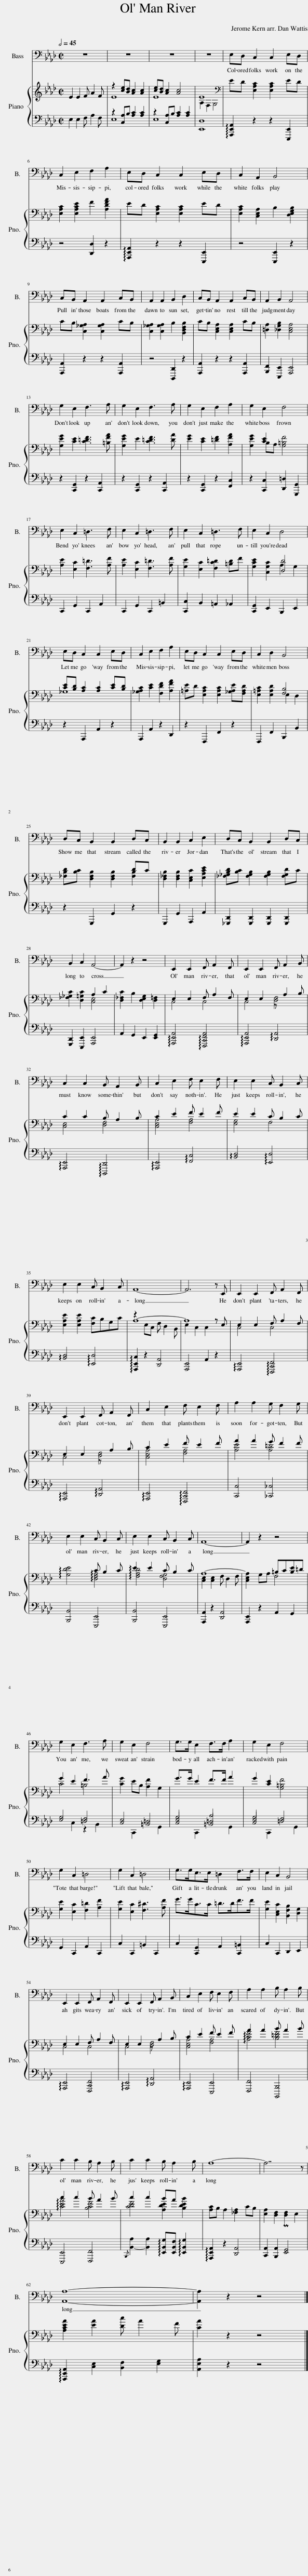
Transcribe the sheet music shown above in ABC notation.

X:1
%%score 1 { ( 2 4 ) | ( 3 5 ) }
L:1/8
Q:1/2=45
M:2/2
I:linebreak $
K:Ab
V:1 bass
V:2 treble
V:4 treble
V:3 bass
V:5 bass
V:1
 z8 | z8 | z8 | z8 | E,D, C,2 C,2 E,D, |$ %5
 C,2 E,2 F,2 A,2 | E,D, C,2 C,2 E,D, | C,2 A,,2 B,,4 |$ C,B,, A,,2 A,,2 C,B,, | A,,2 A,,2 B,,2 D,2 | %10
 C,B,, A,,2 A,,2 C,B,, | A,,2 B,,2 A,,4 |$ G,2 E,2 F,3 A, | G,2 E,2 F,3 A, | G,2 E,2 F,2 A,2 | %15
 G,2 E,2 F,4 |$ E,2 C,2 =D,3 F, | E,2 C,2 =D,3 F, | E,2 C,2 =D,3 F, | E,2 C,2 D,4 |$ %20
 E,D, C,2 C,2 E,D, | C,2 E,2 F,2 A,2 | E,D, C,2 C,2 E,D, | C,2 D,2 B,,4 |$ D,C, B,,2 B,,2 D,C, | %25
 B,,2 B,,2 C,2 E,2 | D,C, B,,2 B,,2 D,C, |$ B,,2 C,2 A,,4- | A,,2 z2 z4 | E,,2 E,,2 F,, A,,2 F,, | %30
 E,,2 E,,2 F,, A,,2 B,, |$ C,2 C,2 B,, A,,2 B,, | C,2 E,2 F, E,2 F, | E,2 E,2 C, B,,2 C, |$ E,2 E,2 C, B,,2 C, | %35
 A,,8- | A,,6 z E,, | E,,2 E,,2 F,, A,,2 F,, |$ E,,2 E,,2 F,, A,,2 F,, | C,2 E,2 F, E,2 F, | %40
 A,2 A,2 G, F,2 G, |$ E,2 E,2 C, B,,2 C, | E,2 E,2 C, B,,2 C, | A,,8- | A,,2 z2 z4 |$ %45
 G,2 E,2 F,3 A, | G,2 E,2 F,4 | G,>G, E,2 F,>F, A,2 | G,2 E,2 F,4 |$ G,2 C,2 =D,4 | %50
 G,2 C,2 =D,4 | G,>G,E,>E, =D,2 F,>F, | E,2 C,2 B,,4 |$ E,,2 E,,2 F,, A,,2 F,, | E,,2 E,,2 F,, A,,2 B,, | %55
 C,2 E,2 F, E,2 F, | A,2 A,2 B, A,2 B, |$ C2 C2 B, A,2 B, | C2 C2 B, A,2 B, | A,8- | %60
 A,7 z |$ [A,,A,]8- | [A,,A,]2 z2 z4 |] %63
V:2
 E2 E2 F A2 F | z2 [ce][Bd] [Ac]2 [Ac]2 | [ce][Bd] [Ac]2 [Ac]4 | A,2 F,2 G,4 |[K:bass] ED [E,A,C]2 [E,A,C]2 ED |$ %5
 [E,A,C]2 [E,A,CE]2 F2 [A,DFA]2 | ED [E,A,C]2 [E,A,C]2 ED | [E,A,C]2 [C,E,A,]2 B,2 [D,E,G,B,]2 |$ CB, [C,_G,A,]2 [C,G,A,]2 CB, | [C,_G,A,]2 [C,G,A,]2 B,2 [B,,D,F,B,]2 | %10
 CB, [C,E,A,]2 [C,E,A,]2 CB, | [=D,A,]2 [_D,G,B,]2 [C,E,A,]4 |$ [G,EG]2 [CE]2 [C=DF]3 [=B,FA] | [G,EG]2 E2 [C=DF]3 [DA] | [EG]2 [CE]2 [=DF]2 [A,FA]2 | %15
 [G,EG]2 B,A, [G,=B,F]4 |$ [A,E]2 [E,C]2 [F,=D]3 [A,F] | [A,E]2 [E,C]2 [F,=D]3 [A,F] | [G,E]2 [E,C]2 [F,C=D]2 [=B,D]F | [G,CE]2 [C,G,C]2 A,2 G,2 |$ %20
 [CE][B,D] [A,C]2 [A,C]2 [CE][B,D] | [_G,A,C]2 [CE]2 [F,DF]2 [A,FA]2 | [=A,E]D [E,A,C]2 [E,A,C]2 [_G,A,E][F,A,D] | [E,=A,C]2 [E,A,D]2 E,2 D,2 |$ [_F,B,D][B,C] [D,F,B,]2 [D,F,B,]2 DC | %25
 [D,_F,B,]2 [D,F,B,]2 [C,E,C]2 [E,A,CE]2 | [_F,_G,B,D][B,C] [F,G,B,]2 [F,G,B,]2 [F,G,D]C |$ [_F,_G,C]2 [D,=G,C]2 A,2 C2 | [D,_F,C]2 B,2 [D,E,G,]2 [D,=F,]2 | E,2 E,2 F, A,2 F, | %30
 E,2 E,2 z A,2 B, |$ C2 C2 B, A,2 B, | C2 E2 F E2 F | E2 E2 C B,2 C |$ [E,A,E]2 [E,A,E]2 [F,C]B,G,C | %35
 z2 E,C, F, D,2 B,, | E,2 C,2 C,2 z E, | E,2 E,2 F, A,2 F, |$ E,2 E,2 z A,2 B, | C2 E2 F E2 F | %40
 A2 A2 G F2 F |$ !arpeggio![G,DE]4 C B,2 C | E2 E2 C B,2 C | [C,E,]2 [C,E,]2 F, D,2 F, | [C,E,A,]2 G,A, =B,C[B,E]=D |$ %45
 C4 =B,4 | [CG]2 EB, [A,F]2 G,2 |[I:staff +1] G,4 A,4 | G,4[I:staff -1] [G,=B,F]4 |$ [G,E]2 [E,C]2 [F,=D]2 [A,F]2 | %50
 [G,E]2 [E,C]2 [F,^C]3 [A,F] | G>GC>C =D>DF>F | [G,E]2 [C,E,C]2 [B,,F,B,]2 [D,G,]2 |$ E,2 E,2 F, A,2 F, | E,2 E,2 z A,2 B, | %55
 C2 E2 F E2 F | A2 A2 B A2 B |$ c2 c2 B A2 B | c2 c2 BA [B,DEB]2 | [A,C]B, A,2 [_F,A,]2 CB, | %60
 [E,A,]2 [D,F,]2 P[D,F,]2 E,2 |$ [A,CEA]2 [EA]2 [Dc] A2 F | [CA]2 z2 z4 |] %63
V:3
 E,2 E,2 F, A,2 F, | z2 [C,A,]B, [A,C]2 [A,C]2 | z2 [C,A,]B, [A,C]2 [A,C]2 | [E,,D,]8 | !arpeggio![A,,,E,,A,,]2 z2 z2 [E,,,E,,]2 |$ %5
 z4 [D,,D,]2 z2 | !arpeggio![A,,,E,,A,,]2 z2 z2 [E,,,E,,]2 | z4 [E,,,E,,]2 z2 |$ [A,,,A,,]2 z2 z2 [A,,,A,,]2 | z4 [D,,,D,,]2 z2 | %10
 [A,,,A,,]2 z2 z2 [A,,,A,,]2 | [B,,,F,,]2 [E,,,E,,]2 [A,,,E,,]4 |$ z2 [C,,G,,]2 z2 [C,,A,,]2 | z2 [C,,G,,]2 z2 [C,,A,,]2 | z2 [C,,G,,]2 z2 [F,,C,]2 | %15
 z2 [C,,C,]2 [D,,=D,]2 [G,,,G,,]2 |$ C,,2 G,,2 C,,2 A,,2 | C,,2 G,,2 C,,2 =B,,2 | [C,,C,]2 B,,2 =A,,2 _A,,2 | [C,,G,,]2 E,,2 B,,,2 E,,2 |$ %20
 z2 A,,,2 A,,2 z2 | A,,,2 A,,2 z2 D,,2 | z2 F,,,2 F,,2 z2 | F,,,2 F,,2 B,,,2 B,,2 |$ z2 G,,,2 G,,2 z2 | %25
 G,,,2 G,,2 A,,,2 A,,2 | [_G,,,D,,]2 [G,,,D,,]2 [G,,,D,,]2 [G,,,D,,]2 |$ [G,,,D,,]2 [E,,,E,,]2 [A,,,E,,]4 | A,,2 G,,2 E,,2 [E,,G,,]2 | !arpeggio![A,,,E,,A,,]4 !arpeggio![F,,,C,,F,,A,,]4 | %30
 !arpeggio![A,,,E,,A,,]4 !arpeggio![D,,A,,]4 |$ !arpeggio![A,,,E,,]4 !arpeggio![D,,,D,,]4 | !arpeggio![A,,,E,,]4 !arpeggio![F,,C,]4 | !arpeggio![B,,D,]4 !arpeggio![E,,D,]4 |$ !arpeggio![B,,D,]4 !arpeggio![E,,D,]4 | %35
 !arpeggio![A,,,E,,C,]2 z2 [D,,A,,]4 | [A,,,E,,]4 A,,2 z2 | !arpeggio![A,,,E,,]4 !arpeggio![F,,,C,,F,,]4 |$ !arpeggio![A,,,E,,]4 !arpeggio![D,,A,,]4 | !arpeggio![A,,,E,,]4 !arpeggio![F,,,C,,F,,]4 | %40
 [C,,C,]4 [_C,,_C,]4 |$ [B,,,B,,]4 [E,,,E,,]4 | [B,,,B,,]4 [E,,,E,,]4 | [A,,,A,,]2 z2 [D,,A,,]4 | [A,,,E,,]2 z2 A,,2 G,,2 |$ %45
 [E,G,]4 [=D,F,]4 | [C,E,]4 [=B,,=D,]4 | [C,E,]4 [=B,,=D,]4 | [C,E,]4 [=D,F,]4 |$ G,,2 C,,2 A,,2 C,,2 | %50
 C,2 C,,2 =B,,2 C,,2 | C,2 [C,,G,,]2 A,,2 [C,,=B,,]2 | C,2 C,,2 D,,2 E,,2 |$ !arpeggio![A,,,E,,]4 [F,,,C,,F,,]4 | !arpeggio![A,,,E,,]4 !arpeggio![D,,A,,]4 | %55
 !arpeggio![A,,,E,,]4 [E,,,E,,]4 | [F,,,F,,]4 [B,,,,B,,,]4 |$ [E,,,E,,]4 [F,,,F,,]4 |{/B,,,} [B,,-A,]2 [B,,A,]2 !arpeggio![E,,B,,G,][E,,B,,F,] !arpeggio![E,,B,,G,]2 | !arpeggio![A,,,E,,A,,]2 z2 [D,,A,,]4 | %60
 [C,,A,,]2 [B,,,A,,]2 [E,,G,,]4 |$ !arpeggio![A,,,E,,A,,]2 [C,E,]2 [B,,F,]2 [E,G,]2 | [A,,E,A,]2 z2 z4 |] %63
V:4
 x8 | E8 | E8 | E8 |[K:bass] x8 |$ %5
 x8 | x8 | x8 |$ x8 | x8 | %10
 x8 | x8 |$ x8 | x8 | x8 | %15
 x2 [CE]2 x4 |$ x8 | x8 | x8 | x4 [D,D]4 |$ %20
 _G,8 | x8 | x8 | x4 [F,B,]4 |$ x6 [_F,B,]2 | %25
 x8 | x8 |$ x4 [C,E,]4 | x8 | C,4 C,4 | %30
 C,4 [D,F,]4 |$ [C,E,]4 [D,F,]4 | [C,E,A,]4 [F,A,]4 | [E,G,]4 F,4 |$ x8 | %35
 A,8- | A,8 | C,4 C,4 |$ C,4 [D,F,]4 | [C,E,A,]4 [F,A,]4 | %40
 [A,E]4 [A,=D]4 |$ x4 !arpeggio![D,F,A,]4 | !arpeggio![F,A,D]4 [D,F,G,]4 | A,8- | x4 F,4 |$ %45
 G2 E2 F3 A | x8 | G>G E2 F>F A2 | G2 [CE]2 x4 |$ x8 | %50
 x8 | x8 | x8 |$ C,4 C,4 | C,4 [D,F,]4 | %55
 [C,E,A,]4 [F,A,]4 | !arpeggio![A,CF]4 [B,=DF]4 |$ !arpeggio![CEA]4 [B,CF]4 | [CDF]4 [A,DE]2 x2 | x8 | %60
 x8 |$ x8 | x8 |] %63
V:5
 x8 | E,8 | E,8 | x8 | x8 |$ %5
 x8 | x8 | x8 |$ x8 | x8 | %10
 x8 | x8 |$ x8 | x8 | x8 | %15
 x8 |$ x8 | x8 | x8 | x8 |$ %20
 x8 | x8 | x8 | x8 |$ x8 | %25
 x8 | x8 |$ x8 | x8 | x8 | %30
 x8 |$ x8 | x8 | x8 |$ x8 | %35
 x8 | x8 | x8 |$ x8 | x8 | %40
 x8 |$ x8 | x8 | x8 | x8 |$ %45
 x2 C,2 z2 B,,2 | x2 C,,2 x2 G,,2 | x2 C,,2 x2 G,,2 | x2 C,,2 x2 G,,2 |$ x8 | %50
 x8 | x8 | x8 |$ x8 | x8 | %55
 x8 | x8 |$ x8 | x8 | x8 | %60
 x8 |$ x8 | x8 |] %63
